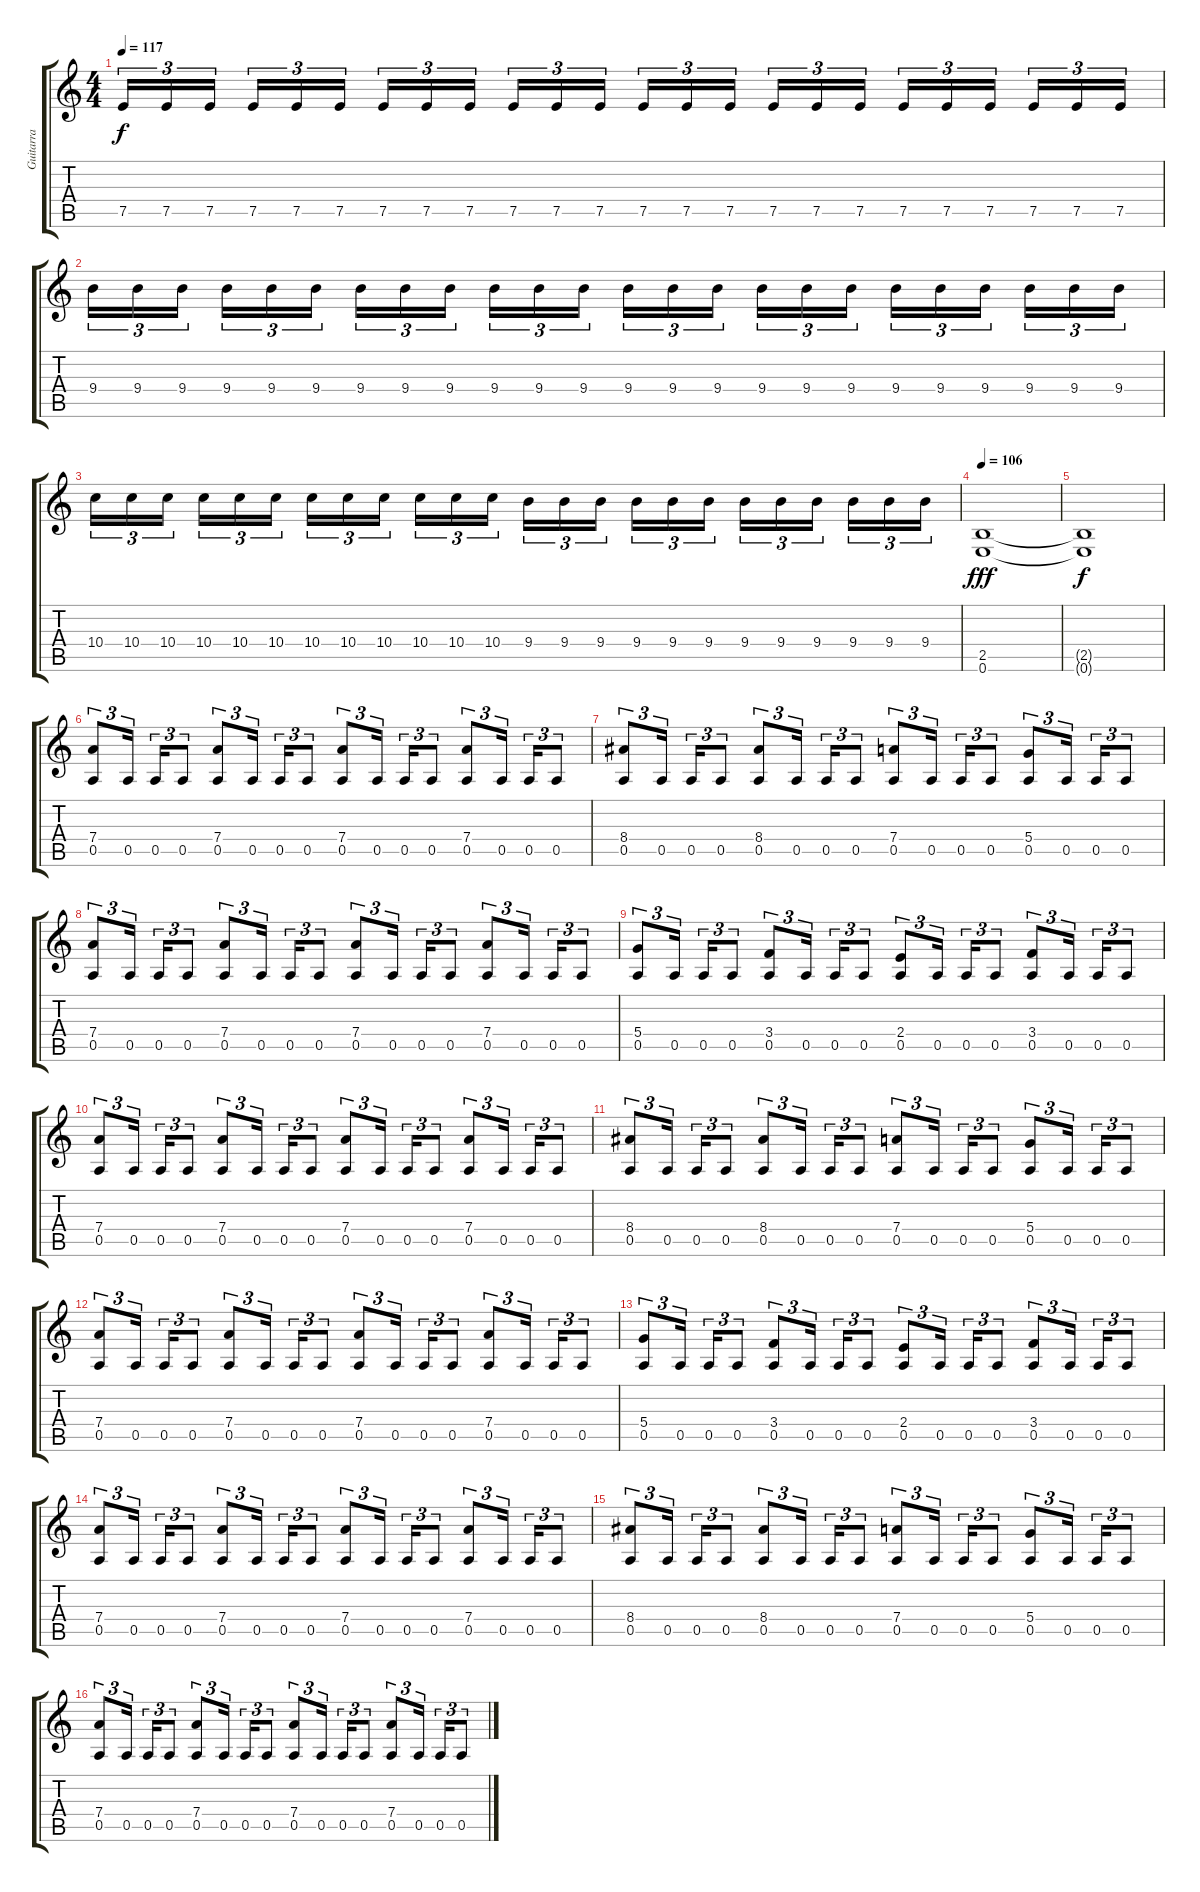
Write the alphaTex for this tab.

\track ("Guitarra" "Guitarra") {instrument distortionguitar}
\staff {score tabs}
\tuning (E4 B3 G3 D3 A2 E2) {hide}
\ts (4 4)
\tempo 117
\clef g2
\ks c
7.5.16{tu (3 2) dy f} 7.5.16{tu (3 2)} 7.5.16{tu (3 2)} 7.5.16{tu (3 2)} 7.5.16{tu (3 2)} 7.5.16{tu (3 2)} 7.5.16{tu (3 2)} 7.5.16{tu (3 2)} 7.5.16{tu (3 2)} 7.5.16{tu (3 2)} 7.5.16{tu (3 2)} 7.5.16{tu (3 2)} 7.5.16{tu (3 2)} 7.5.16{tu (3 2)} 7.5.16{tu (3 2)} 7.5.16{tu (3 2)} 7.5.16{tu (3 2)} 7.5.16{tu (3 2)} 7.5.16{tu (3 2)} 7.5.16{tu (3 2)} 7.5.16{tu (3 2)} 7.5.16{tu (3 2)} 7.5.16{tu (3 2)} 7.5.16{tu (3 2)} |
9.4.16{tu (3 2)} 9.4.16{tu (3 2)} 9.4.16{tu (3 2)} 9.4.16{tu (3 2)} 9.4.16{tu (3 2)} 9.4.16{tu (3 2)} 9.4.16{tu (3 2)} 9.4.16{tu (3 2)} 9.4.16{tu (3 2)} 9.4.16{tu (3 2)} 9.4.16{tu (3 2)} 9.4.16{tu (3 2)} 9.4.16{tu (3 2)} 9.4.16{tu (3 2)} 9.4.16{tu (3 2)} 9.4.16{tu (3 2)} 9.4.16{tu (3 2)} 9.4.16{tu (3 2)} 9.4.16{tu (3 2)} 9.4.16{tu (3 2)} 9.4.16{tu (3 2)} 9.4.16{tu (3 2)} 9.4.16{tu (3 2)} 9.4.16{tu (3 2)} |
10.4.16{tu (3 2)} 10.4.16{tu (3 2)} 10.4.16{tu (3 2)} 10.4.16{tu (3 2)} 10.4.16{tu (3 2)} 10.4.16{tu (3 2)} 10.4.16{tu (3 2)} 10.4.16{tu (3 2)} 10.4.16{tu (3 2)} 10.4.16{tu (3 2)} 10.4.16{tu (3 2)} 10.4.16{tu (3 2)} 9.4.16{tu (3 2)} 9.4.16{tu (3 2)} 9.4.16{tu (3 2)} 9.4.16{tu (3 2)} 9.4.16{tu (3 2)} 9.4.16{tu (3 2)} 9.4.16{tu (3 2)} 9.4.16{tu (3 2)} 9.4.16{tu (3 2)} 9.4.16{tu (3 2)} 9.4.16{tu (3 2)} 9.4.16{tu (3 2)} |
\tempo 106
(2.5 0.6).1{dy fff} |
(2.5{t} 0.6{t}).1{dy f} |
(7.4 0.5).8{tu (3 2)} 0.5.16{tu (3 2)} 0.5.16{tu (3 2)} 0.5.8{tu (3 2)} (7.4 0.5).8{tu (3 2)} 0.5.16{tu (3 2)} 0.5.16{tu (3 2)} 0.5.8{tu (3 2)} (7.4 0.5).8{tu (3 2)} 0.5.16{tu (3 2)} 0.5.16{tu (3 2)} 0.5.8{tu (3 2)} (7.4 0.5).8{tu (3 2)} 0.5.16{tu (3 2)} 0.5.16{tu (3 2)} 0.5.8{tu (3 2)} |
(8.4 0.5).8{tu (3 2)} 0.5.16{tu (3 2)} 0.5.16{tu (3 2)} 0.5.8{tu (3 2)} (8.4 0.5).8{tu (3 2)} 0.5.16{tu (3 2)} 0.5.16{tu (3 2)} 0.5.8{tu (3 2)} (7.4 0.5).8{tu (3 2)} 0.5.16{tu (3 2)} 0.5.16{tu (3 2)} 0.5.8{tu (3 2)} (5.4 0.5).8{tu (3 2)} 0.5.16{tu (3 2)} 0.5.16{tu (3 2)} 0.5.8{tu (3 2)} |
(7.4 0.5).8{tu (3 2)} 0.5.16{tu (3 2)} 0.5.16{tu (3 2)} 0.5.8{tu (3 2)} (7.4 0.5).8{tu (3 2)} 0.5.16{tu (3 2)} 0.5.16{tu (3 2)} 0.5.8{tu (3 2)} (7.4 0.5).8{tu (3 2)} 0.5.16{tu (3 2)} 0.5.16{tu (3 2)} 0.5.8{tu (3 2)} (7.4 0.5).8{tu (3 2)} 0.5.16{tu (3 2)} 0.5.16{tu (3 2)} 0.5.8{tu (3 2)} |
(5.4 0.5).8{tu (3 2)} 0.5.16{tu (3 2)} 0.5.16{tu (3 2)} 0.5.8{tu (3 2)} (3.4 0.5).8{tu (3 2)} 0.5.16{tu (3 2)} 0.5.16{tu (3 2)} 0.5.8{tu (3 2)} (2.4 0.5).8{tu (3 2)} 0.5.16{tu (3 2)} 0.5.16{tu (3 2)} 0.5.8{tu (3 2)} (3.4 0.5).8{tu (3 2)} 0.5.16{tu (3 2)} 0.5.16{tu (3 2)} 0.5.8{tu (3 2)} |
(7.4 0.5).8{tu (3 2)} 0.5.16{tu (3 2)} 0.5.16{tu (3 2)} 0.5.8{tu (3 2)} (7.4 0.5).8{tu (3 2)} 0.5.16{tu (3 2)} 0.5.16{tu (3 2)} 0.5.8{tu (3 2)} (7.4 0.5).8{tu (3 2)} 0.5.16{tu (3 2)} 0.5.16{tu (3 2)} 0.5.8{tu (3 2)} (7.4 0.5).8{tu (3 2)} 0.5.16{tu (3 2)} 0.5.16{tu (3 2)} 0.5.8{tu (3 2)} |
(8.4 0.5).8{tu (3 2)} 0.5.16{tu (3 2)} 0.5.16{tu (3 2)} 0.5.8{tu (3 2)} (8.4 0.5).8{tu (3 2)} 0.5.16{tu (3 2)} 0.5.16{tu (3 2)} 0.5.8{tu (3 2)} (7.4 0.5).8{tu (3 2)} 0.5.16{tu (3 2)} 0.5.16{tu (3 2)} 0.5.8{tu (3 2)} (5.4 0.5).8{tu (3 2)} 0.5.16{tu (3 2)} 0.5.16{tu (3 2)} 0.5.8{tu (3 2)} |
(7.4 0.5).8{tu (3 2)} 0.5.16{tu (3 2)} 0.5.16{tu (3 2)} 0.5.8{tu (3 2)} (7.4 0.5).8{tu (3 2)} 0.5.16{tu (3 2)} 0.5.16{tu (3 2)} 0.5.8{tu (3 2)} (7.4 0.5).8{tu (3 2)} 0.5.16{tu (3 2)} 0.5.16{tu (3 2)} 0.5.8{tu (3 2)} (7.4 0.5).8{tu (3 2)} 0.5.16{tu (3 2)} 0.5.16{tu (3 2)} 0.5.8{tu (3 2)} |
(5.4 0.5).8{tu (3 2)} 0.5.16{tu (3 2)} 0.5.16{tu (3 2)} 0.5.8{tu (3 2)} (3.4 0.5).8{tu (3 2)} 0.5.16{tu (3 2)} 0.5.16{tu (3 2)} 0.5.8{tu (3 2)} (2.4 0.5).8{tu (3 2)} 0.5.16{tu (3 2)} 0.5.16{tu (3 2)} 0.5.8{tu (3 2)} (3.4 0.5).8{tu (3 2)} 0.5.16{tu (3 2)} 0.5.16{tu (3 2)} 0.5.8{tu (3 2)} |
(7.4 0.5).8{tu (3 2)} 0.5.16{tu (3 2)} 0.5.16{tu (3 2)} 0.5.8{tu (3 2)} (7.4 0.5).8{tu (3 2)} 0.5.16{tu (3 2)} 0.5.16{tu (3 2)} 0.5.8{tu (3 2)} (7.4 0.5).8{tu (3 2)} 0.5.16{tu (3 2)} 0.5.16{tu (3 2)} 0.5.8{tu (3 2)} (7.4 0.5).8{tu (3 2)} 0.5.16{tu (3 2)} 0.5.16{tu (3 2)} 0.5.8{tu (3 2)} |
(8.4 0.5).8{tu (3 2)} 0.5.16{tu (3 2)} 0.5.16{tu (3 2)} 0.5.8{tu (3 2)} (8.4 0.5).8{tu (3 2)} 0.5.16{tu (3 2)} 0.5.16{tu (3 2)} 0.5.8{tu (3 2)} (7.4 0.5).8{tu (3 2)} 0.5.16{tu (3 2)} 0.5.16{tu (3 2)} 0.5.8{tu (3 2)} (5.4 0.5).8{tu (3 2)} 0.5.16{tu (3 2)} 0.5.16{tu (3 2)} 0.5.8{tu (3 2)} |
(7.4 0.5).8{tu (3 2)} 0.5.16{tu (3 2)} 0.5.16{tu (3 2)} 0.5.8{tu (3 2)} (7.4 0.5).8{tu (3 2)} 0.5.16{tu (3 2)} 0.5.16{tu (3 2)} 0.5.8{tu (3 2)} (7.4 0.5).8{tu (3 2)} 0.5.16{tu (3 2)} 0.5.16{tu (3 2)} 0.5.8{tu (3 2)} (7.4 0.5).8{tu (3 2)} 0.5.16{tu (3 2)} 0.5.16{tu (3 2)} 0.5.8{tu (3 2)}
